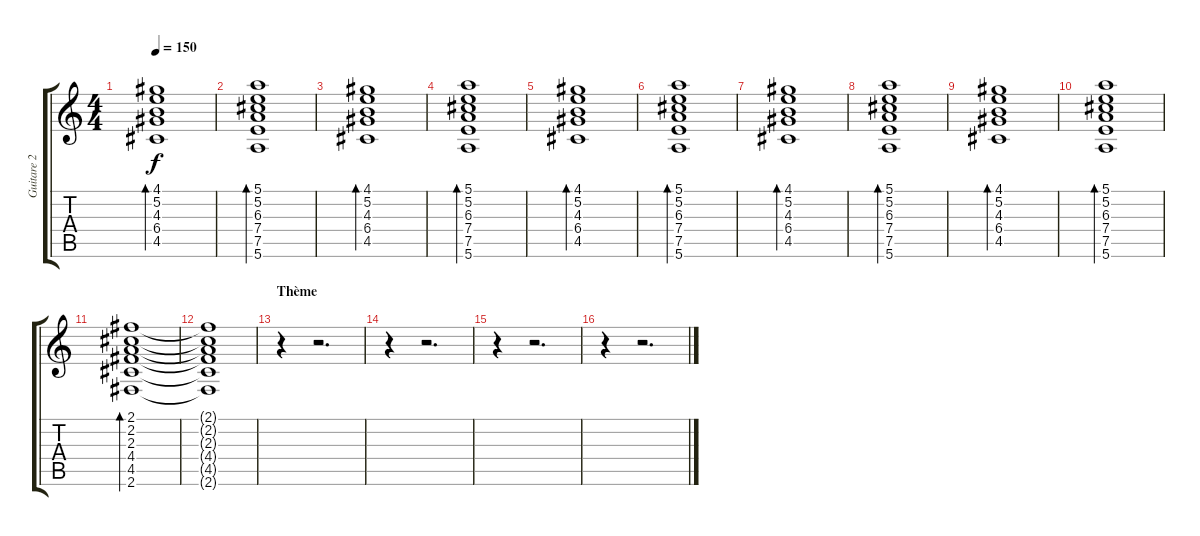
\track ("Guitare 2" "Guitare 2") {instrument electricguitarclean}
\staff {score tabs}
\tuning (E4 B3 G3 D3 A2 E2) {hide}
\ts (4 4)
\tempo 150
\clef g2
\ks c
(4.1 5.2 4.3 6.4 4.5).1{bd 120 dy f} |
(5.1 5.2 6.3 7.4 7.5 5.6).1{bd 120} |
(4.1 5.2 4.3 6.4 4.5).1{bd 120} |
(5.1 5.2 6.3 7.4 7.5 5.6).1{bd 120} |
(4.1 5.2 4.3 6.4 4.5).1{bd 120} |
(5.1 5.2 6.3 7.4 7.5 5.6).1{bd 120} |
(4.1 5.2 4.3 6.4 4.5).1{bd 120} |
(5.1 5.2 6.3 7.4 7.5 5.6).1{bd 120} |
(4.1 5.2 4.3 6.4 4.5).1{bd 120} |
(5.1 5.2 6.3 7.4 7.5 5.6).1{bd 120} |
(2.1 2.2 2.3 4.4 4.5 2.6).1{bd 120} |
(2.1{t} 2.2{t} 2.3{t} 4.4{t} 4.5{t} 2.6{t}).1 |
\section ("" "Thème")
r.4 r.2{d} |
r.4 r.2{d} |
r.4 r.2{d} |
r.4 r.2{d}
